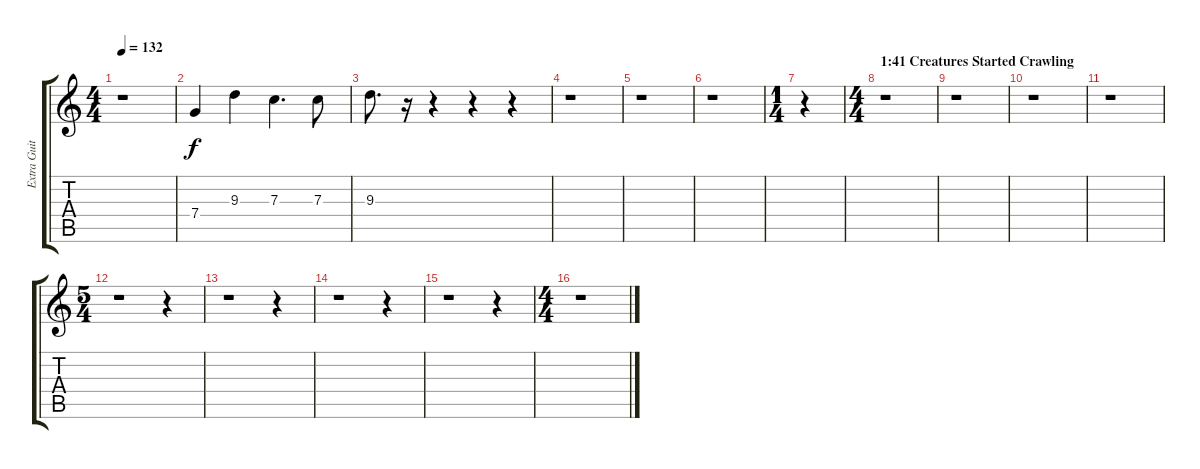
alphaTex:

\track ("Extra Guitar" "Extra Guit") {instrument distortionguitar}
\staff {score tabs}
\tuning (D4 A3 F3 C3 G2 D2) {hide}
\ts (4 4)
\tempo 132
\clef g2
\ks c
r.1{dy f} |
7.4.4 9.3.4 7.3.4{d} 7.3.8 |
9.3.8{d} r.16 r.4 r.4 r.4 |
r.1 |
r.1 |
r.1 |
\ts (1 4)
r.4 |
\ts (4 4)
\section ("" "1:41 Creatures Started Crawling")
r.1 |
r.1 |
r.1 |
r.1 |
\ts (5 4)
r.1 r.4 |
r.1 r.4 |
r.1 r.4 |
r.1 r.4 |
\ts (4 4)
r.1
